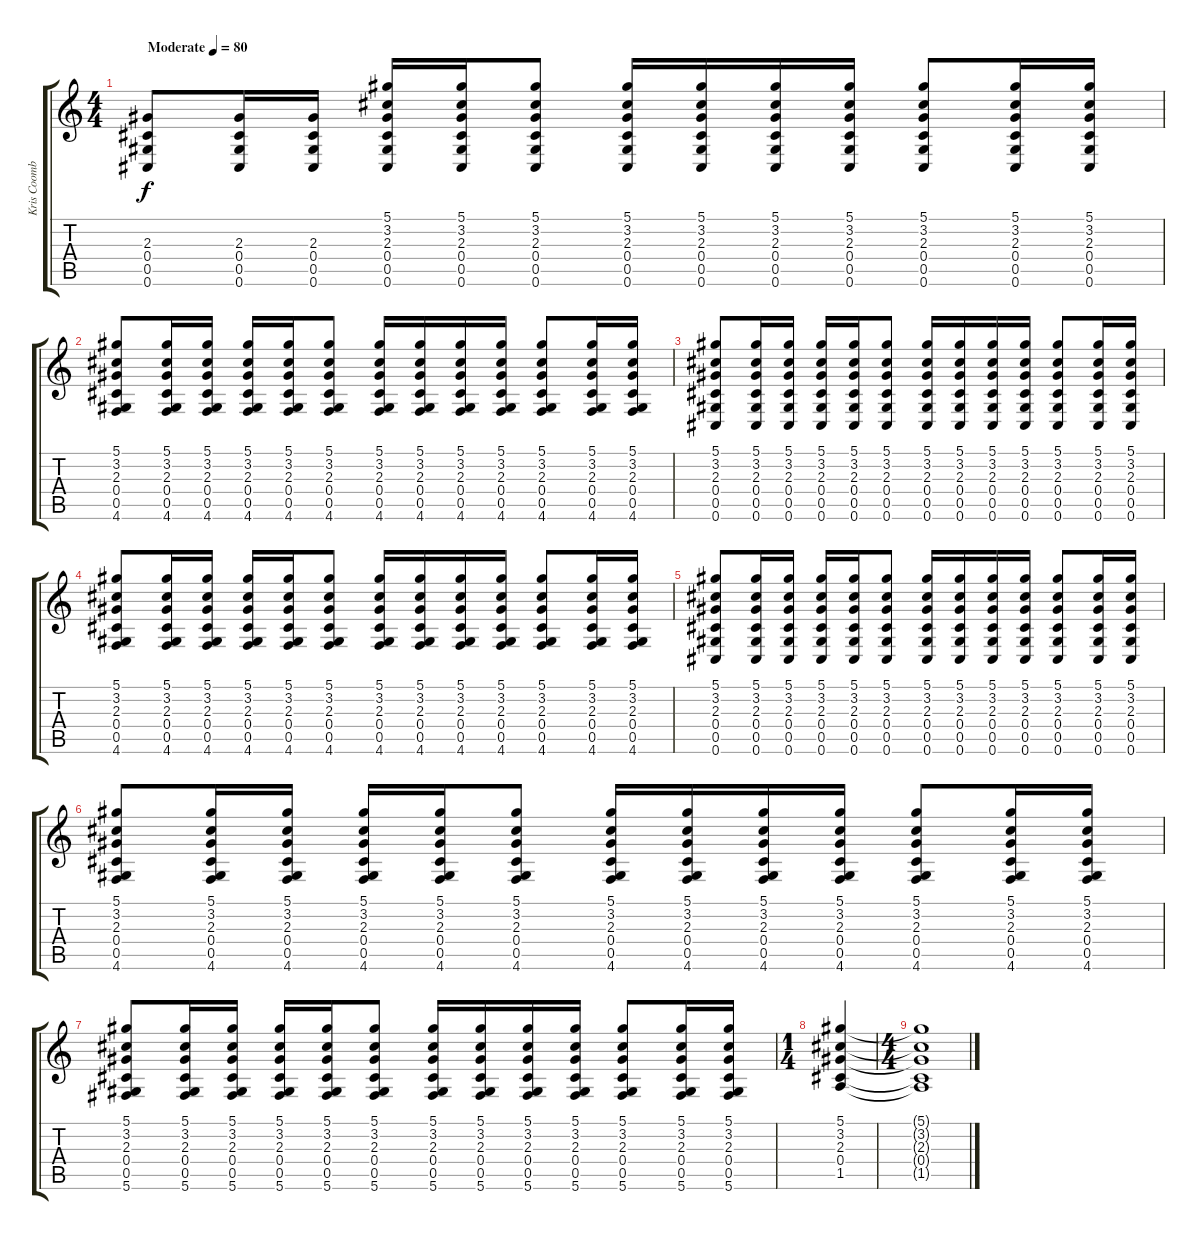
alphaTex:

\track ("Kris Coombs (Acoustic)" "Kris Coomb") {instrument acousticguitarsteel}
\staff {score tabs}
\tuning (Eb4 Bb3 Gb3 Db3 Ab2 Db2) {hide}
\ts (4 4)
\tempo (80 "Moderate")
\clef g2
\ks c
(2.3 0.4 0.5 0.6).8{dy f instrument acousticguitarsteel} (2.3 0.4 0.5 0.6).16 (2.3 0.4 0.5 0.6).16 (5.1 3.2 2.3 0.4 0.5 0.6).16 (5.1 3.2 2.3 0.4 0.5 0.6).16 (5.1 3.2 2.3 0.4 0.5 0.6).8 (5.1 3.2 2.3 0.4 0.5 0.6).16 (5.1 3.2 2.3 0.4 0.5 0.6).16 (5.1 3.2 2.3 0.4 0.5 0.6).16 (5.1 3.2 2.3 0.4 0.5 0.6).16 (5.1 3.2 2.3 0.4 0.5 0.6).8 (5.1 3.2 2.3 0.4 0.5 0.6).16 (5.1 3.2 2.3 0.4 0.5 0.6).16 |
(5.1 3.2 2.3 0.4 0.5 4.6).8 (5.1 3.2 2.3 0.4 0.5 4.6).16 (5.1 3.2 2.3 0.4 0.5 4.6).16 (5.1 3.2 2.3 0.4 0.5 4.6).16 (5.1 3.2 2.3 0.4 0.5 4.6).16 (5.1 3.2 2.3 0.4 0.5 4.6).8 (5.1 3.2 2.3 0.4 0.5 4.6).16 (5.1 3.2 2.3 0.4 0.5 4.6).16 (5.1 3.2 2.3 0.4 0.5 4.6).16 (5.1 3.2 2.3 0.4 0.5 4.6).16 (5.1 3.2 2.3 0.4 0.5 4.6).8 (5.1 3.2 2.3 0.4 0.5 4.6).16 (5.1 3.2 2.3 0.4 0.5 4.6).16 |
(5.1 3.2 2.3 0.4 0.5 0.6).8 (5.1 3.2 2.3 0.4 0.5 0.6).16 (5.1 3.2 2.3 0.4 0.5 0.6).16 (5.1 3.2 2.3 0.4 0.5 0.6).16 (5.1 3.2 2.3 0.4 0.5 0.6).16 (5.1 3.2 2.3 0.4 0.5 0.6).8 (5.1 3.2 2.3 0.4 0.5 0.6).16 (5.1 3.2 2.3 0.4 0.5 0.6).16 (5.1 3.2 2.3 0.4 0.5 0.6).16 (5.1 3.2 2.3 0.4 0.5 0.6).16 (5.1 3.2 2.3 0.4 0.5 0.6).8 (5.1 3.2 2.3 0.4 0.5 0.6).16 (5.1 3.2 2.3 0.4 0.5 0.6).16 |
(5.1 3.2 2.3 0.4 0.5 4.6).8 (5.1 3.2 2.3 0.4 0.5 4.6).16 (5.1 3.2 2.3 0.4 0.5 4.6).16 (5.1 3.2 2.3 0.4 0.5 4.6).16 (5.1 3.2 2.3 0.4 0.5 4.6).16 (5.1 3.2 2.3 0.4 0.5 4.6).8 (5.1 3.2 2.3 0.4 0.5 4.6).16 (5.1 3.2 2.3 0.4 0.5 4.6).16 (5.1 3.2 2.3 0.4 0.5 4.6).16 (5.1 3.2 2.3 0.4 0.5 4.6).16 (5.1 3.2 2.3 0.4 0.5 4.6).8 (5.1 3.2 2.3 0.4 0.5 4.6).16 (5.1 3.2 2.3 0.4 0.5 4.6).16 |
(5.1 3.2 2.3 0.4 0.5 0.6).8 (5.1 3.2 2.3 0.4 0.5 0.6).16 (5.1 3.2 2.3 0.4 0.5 0.6).16 (5.1 3.2 2.3 0.4 0.5 0.6).16 (5.1 3.2 2.3 0.4 0.5 0.6).16 (5.1 3.2 2.3 0.4 0.5 0.6).8 (5.1 3.2 2.3 0.4 0.5 0.6).16 (5.1 3.2 2.3 0.4 0.5 0.6).16 (5.1 3.2 2.3 0.4 0.5 0.6).16 (5.1 3.2 2.3 0.4 0.5 0.6).16 (5.1 3.2 2.3 0.4 0.5 0.6).8 (5.1 3.2 2.3 0.4 0.5 0.6).16 (5.1 3.2 2.3 0.4 0.5 0.6).16 |
(5.1 3.2 2.3 0.4 0.5 4.6).8 (5.1 3.2 2.3 0.4 0.5 4.6).16 (5.1 3.2 2.3 0.4 0.5 4.6).16 (5.1 3.2 2.3 0.4 0.5 4.6).16 (5.1 3.2 2.3 0.4 0.5 4.6).16 (5.1 3.2 2.3 0.4 0.5 4.6).8 (5.1 3.2 2.3 0.4 0.5 4.6).16 (5.1 3.2 2.3 0.4 0.5 4.6).16 (5.1 3.2 2.3 0.4 0.5 4.6).16 (5.1 3.2 2.3 0.4 0.5 4.6).16 (5.1 3.2 2.3 0.4 0.5 4.6).8 (5.1 3.2 2.3 0.4 0.5 4.6).16 (5.1 3.2 2.3 0.4 0.5 4.6).16 |
(5.1 3.2 2.3 0.4 0.5 5.6).8 (5.1 3.2 2.3 0.4 0.5 5.6).16 (5.1 3.2 2.3 0.4 0.5 5.6).16 (5.1 3.2 2.3 0.4 0.5 5.6).16 (5.1 3.2 2.3 0.4 0.5 5.6).16 (5.1 3.2 2.3 0.4 0.5 5.6).8 (5.1 3.2 2.3 0.4 0.5 5.6).16 (5.1 3.2 2.3 0.4 0.5 5.6).16 (5.1 3.2 2.3 0.4 0.5 5.6).16 (5.1 3.2 2.3 0.4 0.5 5.6).16 (5.1 3.2 2.3 0.4 0.5 5.6).8 (5.1 3.2 2.3 0.4 0.5 5.6).16 (5.1 3.2 2.3 0.4 0.5 5.6).16 |
\ts (1 4)
(5.1 3.2 2.3 0.4 1.5).4 |
\ts (4 4)
(5.1{t} 3.2{t} 2.3{t} 0.4{t} 1.5{t}).1
